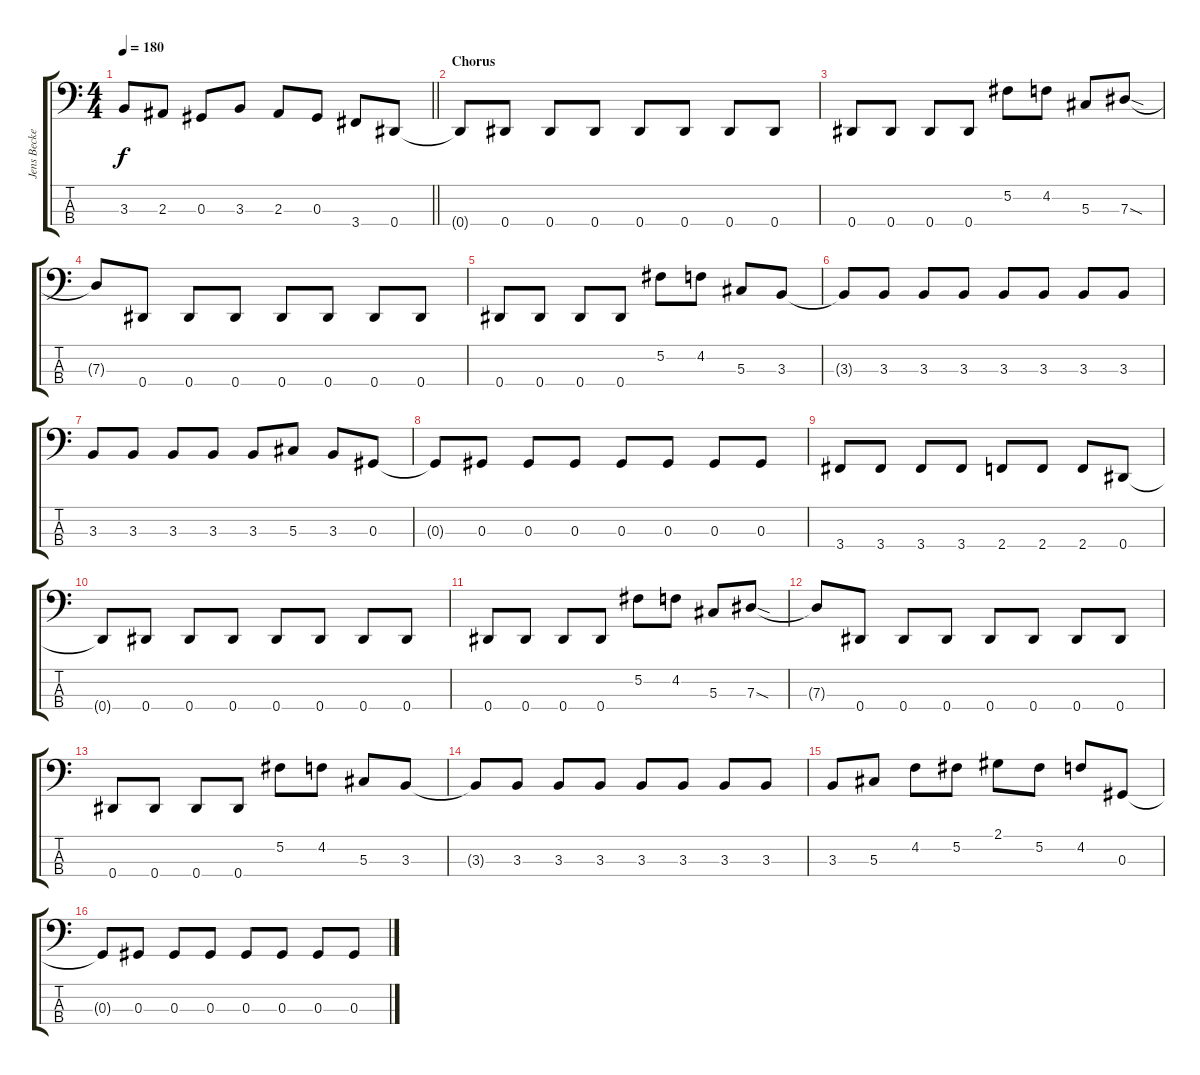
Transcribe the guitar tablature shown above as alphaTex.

\track ("Jens Becker" "Jens Becke") {instrument electricbasspick}
\staff {score tabs}
\tuning (Gb2 Db2 Ab1 Eb1) {hide}
\ts (4 4)
\tempo 180
\clef f4
\barLineRight lightlight
\ks c
3.3.8{dy f} 2.3.8 0.3.8 3.3.8 2.3.8 0.3.8 3.4.8 0.4.8 |
\section ("" "Chorus")
0.4{t}.8 0.4.8 0.4.8 0.4.8 0.4.8 0.4.8 0.4.8 0.4.8 |
0.4.8 0.4.8 0.4.8 0.4.8 5.2.8 4.2.8 5.3.8 7.3{sod}.8 |
7.3{t}.8 0.4.8 0.4.8 0.4.8 0.4.8 0.4.8 0.4.8 0.4.8 |
0.4.8 0.4.8 0.4.8 0.4.8 5.2.8 4.2.8 5.3.8 3.3.8 |
3.3{t}.8 3.3.8 3.3.8 3.3.8 3.3.8 3.3.8 3.3.8 3.3.8 |
3.3.8 3.3.8 3.3.8 3.3.8 3.3.8 5.3.8 3.3.8 0.3.8 |
0.3{t}.8 0.3.8 0.3.8 0.3.8 0.3.8 0.3.8 0.3.8 0.3.8 |
3.4.8 3.4.8 3.4.8 3.4.8 2.4.8 2.4.8 2.4.8 0.4.8 |
0.4{t}.8 0.4.8 0.4.8 0.4.8 0.4.8 0.4.8 0.4.8 0.4.8 |
0.4.8 0.4.8 0.4.8 0.4.8 5.2.8 4.2.8 5.3.8 7.3{sod}.8 |
7.3{t}.8 0.4.8 0.4.8 0.4.8 0.4.8 0.4.8 0.4.8 0.4.8 |
0.4.8 0.4.8 0.4.8 0.4.8 5.2.8 4.2.8 5.3.8 3.3.8 |
3.3{t}.8 3.3.8 3.3.8 3.3.8 3.3.8 3.3.8 3.3.8 3.3.8 |
3.3.8 5.3.8 4.2.8 5.2.8 2.1.8 5.2.8 4.2.8 0.3.8 |
0.3{t}.8 0.3.8 0.3.8 0.3.8 0.3.8 0.3.8 0.3.8 0.3.8
